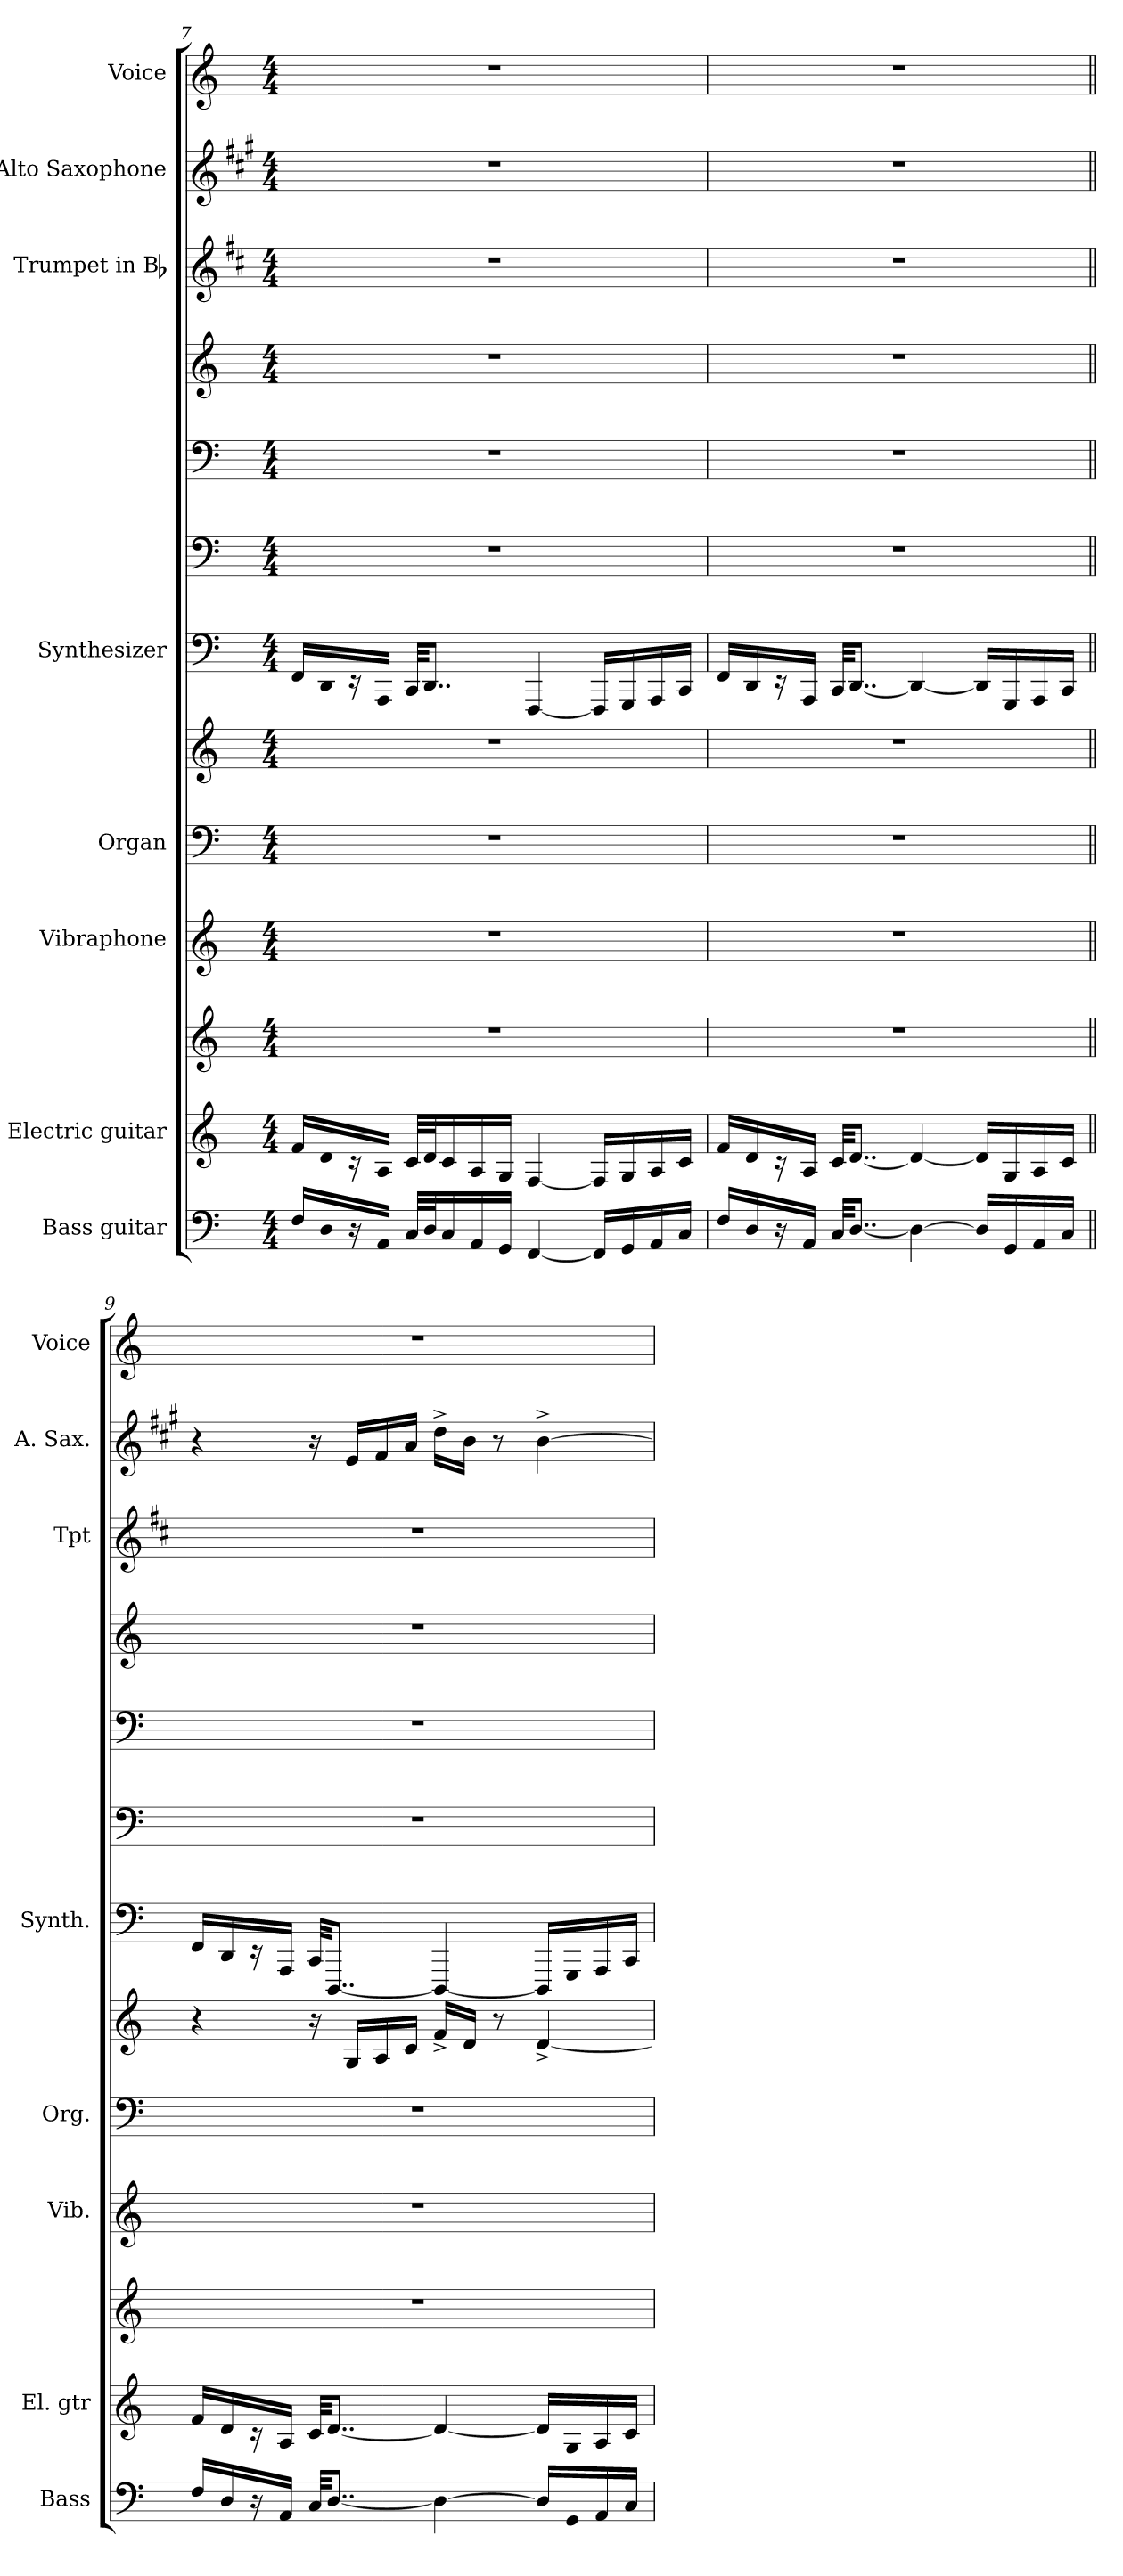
**kern	**kern	**kern	**kern	**kern	**kern	**kern	**kern	**kern	**kern	**kern	**kern	**kern
*part8	*part7	*part7	*part6	*part5	*part5	*part4	*part4	*part4	*part4	*part3	*part2	*part1
*staff13	*staff12	*staff11	*staff10	*staff9	*staff8	*staff7	*staff6	*staff5	*staff4	*staff3	*staff2	*staff1
*I"Bass guitar	*I"Electric guitar	*	*I"Vibraphone	*I"Organ	*	*I"Synthesizer	*	*	*	*I"Trumpet in Bb	*I"Alto Saxophone	*I"Voice
*I'Bass	*I'El. gtr	*	*I'Vib.	*I'Org.	*	*I'Synth.	*	*	*	*I'Tpt	*I'A. Sax.	*I'Voice
*clefF4	*clefG2	*clefG2	*clefG2	*clefF4	*clefG2	*clefF4	*clefF4	*clefF4	*clefG2	*clefG2	*clefG2	*clefG2
*ITrd7c12	*ITrd7c12	*ITrd7c12	*	*	*	*	*	*	*	*ITrd1c2	*ITrd5c9	*
*k[]	*k[]	*k[]	*k[]	*k[]	*k[]	*k[]	*k[]	*k[]	*k[]	*k[]	*k[]	*k[]
*C:	*C:	*C:	*C:	*C:	*C:	*C:	*C:	*C:	*C:	*C:	*C:	*C:
*M4/4	*M4/4	*M4/4	*M4/4	*M4/4	*M4/4	*M4/4	*M4/4	*M4/4	*M4/4	*M4/4	*M4/4	*M4/4
=7	=7	=7	=7	=7	=7	=7	=7	=7	=7	=7	=7	=7
16FFi/LL	16Fi/LL	1r	1r	1r	1r	16FFi/LL	1r	1r	1r	1r	1r	1r
16DDi/	16Di/	.	.	.	.	16DDi/	.	.	.	.	.	.
16r	16r	.	.	.	.	16r	.	.	.	.	.	.
16AAAi/JJ	16AAi/JJ	.	.	.	.	16AAAi/JJ	.	.	.	.	.	.
32CCi/LLL	32Ci/LLL	.	.	.	.	32CCi/KKL	.	.	.	.	.	.
32DDi/J	32Di/J	.	.	.	.	8..DDi/J	.	.	.	.	.	.
16CCi/	16Ci/	.	.	.	.	.	.	.	.	.	.	.
16AAAi/	16AAi/	.	.	.	.	.	.	.	.	.	.	.
16GGGi/JJ	16GGi/JJ	.	.	.	.	.	.	.	.	.	.	.
[4FFFi/	[4FFi/	.	.	.	.	[4FFFi/	.	.	.	.	.	.
16FFFi/LL]	16FFi/LL]	.	.	.	.	16FFFi/LL]	.	.	.	.	.	.
16GGGi/	16GGi/	.	.	.	.	16GGGi/	.	.	.	.	.	.
16AAAi/	16AAi/	.	.	.	.	16AAAi/	.	.	.	.	.	.
16CCi/JJ	16Ci/JJ	.	.	.	.	16CCi/JJ	.	.	.	.	.	.
=8	=8	=8	=8	=8	=8	=8	=8	=8	=8	=8	=8	=8
16FFi/LL	16Fi/LL	1r	1r	1r	1r	16FFi/LL	1r	1r	1r	1r	1r	1r
16DDi/	16Di/	.	.	.	.	16DDi/	.	.	.	.	.	.
16r	16r	.	.	.	.	16r	.	.	.	.	.	.
16AAAi/JJ	16AAi/JJ	.	.	.	.	16AAAi/JJ	.	.	.	.	.	.
32CCi/KKL	32Ci/KKL	.	.	.	.	32CCi/KKL	.	.	.	.	.	.
[8..DDi/J	[8..Di/J	.	.	.	.	[8..DDi/J	.	.	.	.	.	.
4DDi\_	4Di/_	.	.	.	.	4DDi/_	.	.	.	.	.	.
16DDi/LL]	16Di/LL]	.	.	.	.	16DDi/LL]	.	.	.	.	.	.
16GGGi/	16GGi/	.	.	.	.	16GGGi/	.	.	.	.	.	.
16AAAi/	16AAi/	.	.	.	.	16AAAi/	.	.	.	.	.	.
16CCi/JJ	16Ci/JJ	.	.	.	.	16CCi/JJ	.	.	.	.	.	.
!!LO:LB:g=z
=9||	=9||	=9||	=9||	=9||	=9||	=9||	=9||	=9||	=9||	=9||	=9||	=9||
16FFi/LL	16Fi/LL	1r	1r	1r	4r	16FFi/LL	1r	1r	1r	1r	4r	1r
16DDi/	16Di/	.	.	.	.	16DDi/	.	.	.	.	.	.
16r	16r	.	.	.	.	16r	.	.	.	.	.	.
16AAAi/JJ	16AAi/JJ	.	.	.	.	16AAAi/JJ	.	.	.	.	.	.
32CCi/KKL	32Ci/KKL	.	.	.	16r	32CCi/KKL	.	.	.	.	16r	.
[8..DDi/J	[8..Di/J	.	.	.	.	[8..DDDi/J	.	.	.	.	.	.
.	.	.	.	.	16Gi/LL	.	.	.	.	.	16Gi/LL	.
.	.	.	.	.	16Ai/	.	.	.	.	.	16Ai/	.
.	.	.	.	.	16ci/JJ	.	.	.	.	.	16ci/JJ	.
4DDi\_	4Di/_	.	.	.	16f^i/LL	4DDDi/_	.	.	.	.	16f^i\LL	.
.	.	.	.	.	16di/JJ	.	.	.	.	.	16di\JJ	.
.	.	.	.	.	8r	.	.	.	.	.	8r	.
16DDi/LL]	16Di/LL]	.	.	.	[4d^i/	16DDDi/LL]	.	.	.	.	[4d^i\	.
16GGGi/	16GGi/	.	.	.	.	16GGGi/	.	.	.	.	.	.
16AAAi/	16AAi/	.	.	.	.	16AAAi/	.	.	.	.	.	.
16CCi/JJ	16Ci/JJ	.	.	.	.	16CCi/JJ	.	.	.	.	.	.
=	=	=	=	=	=	=	=	=	=	=	=	=
*-	*-	*-	*-	*-	*-	*-	*-	*-	*-	*-	*-	*-
